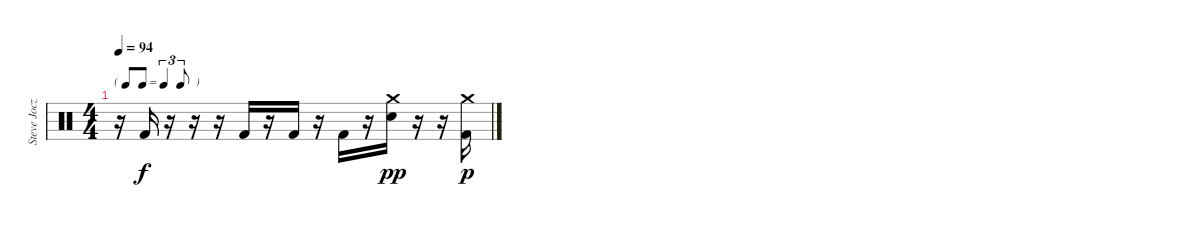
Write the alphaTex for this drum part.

\track ("Steve Jocz   \"Stevo32\"        (drums)" "Steve Jocz") {instrument percussion}
\staff {score}
\articulation defaults
\ts (4 4)
\tf triplet8th
\tempo 94
\clef neutral
\ks c
r.16{dy f} "Kick (hit) 2".16 r.16 r.16 r.16 "Kick (hit) 2".16 r.16 "Kick (hit) 2".16 r.16 "Kick (hit) 2".16 r.16 ("Crash medium (hit)" "Electric Snare (hit)").16{dy pp} r.16 r.16 ("Crash medium (hit)" "Kick (hit) 2").16{dy p}
